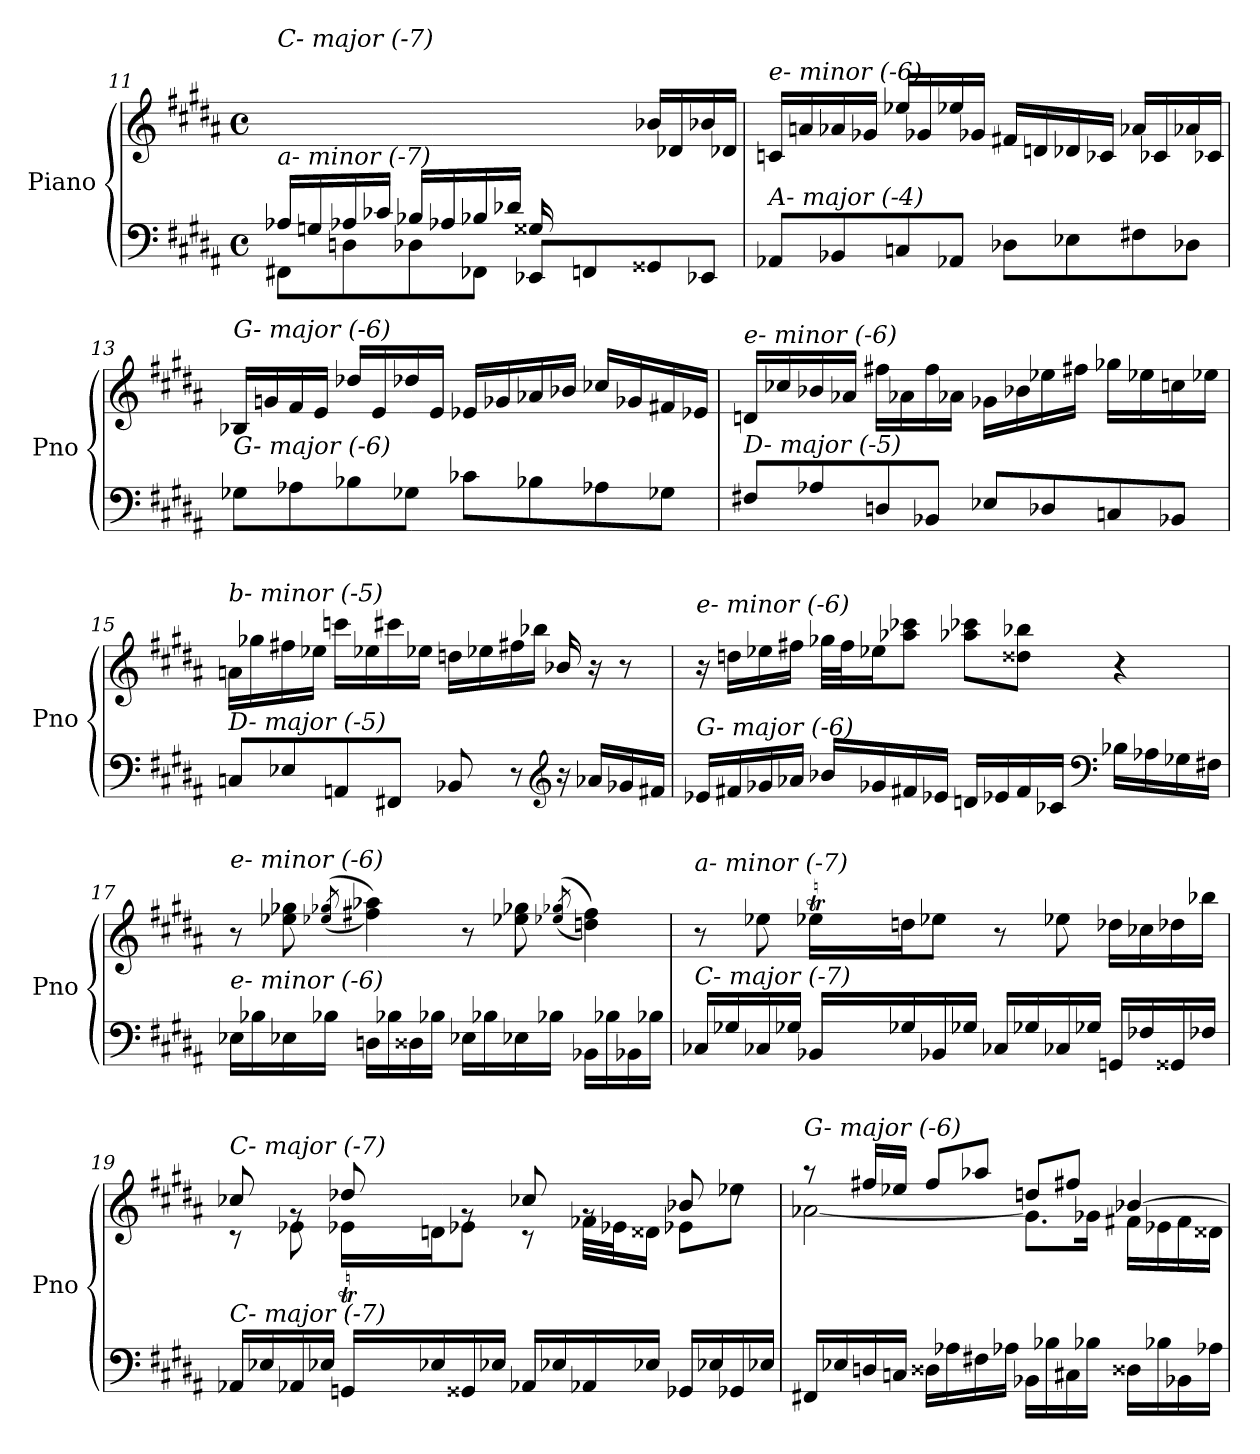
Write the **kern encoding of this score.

**kern	**kern
*part1	*part1
*staff2	*staff1
*I"Piano	*
*I'Pno	*
*clefF4	*clefG2
*k[f#c#g#d#a#]	*k[f#c#g#d#a#]
*M4/4	*M4/4
*met(c)	*met(c)
=11	=11
*^	*
!	!	!LO:TX:i:t=C- major (-7)
!LO:TX:i:t=a- minor (-7)	!	!
16A-Xi/LL	8FF#Xi\L	2ryy
16Gni/	.	.
16A-Xi/	8Dn\	.
16c-Xi/JJ	.	.
16B-Xi/LL	8D-Xi\	.
16A-Xi/	.	.
16B-Xi/	8FF-Xi\J	.
16d-Xi/JJ	.	.
16G##Xi/LL	8EE-Xi/L	16ryy
4..ryy	.	16f-Xi/
.	8FFni/	16e-Xi/
.	.	16d-Xi/JJ
.	8GG##Xi/	16b-Xi/LL
.	.	16d-Xi/
.	8EE-Xi/J	16b-Xi/
.	.	16d-Xi/JJ
*v	*v	*
=12	=12
!	!LO:TX:i:t=e- minor (-6)
!LO:TX:i:t=A- major (-4)	!
8AA-Xi/L	16cni/LL
.	16an/
8BB-Xi/	16a-Xi/
.	16g-Xi/JJ
8Cni/	16ee-Xi/LL
.	16g-Xi/
8AA-Xi/J	16ee-Xi/
.	16g-Xi/JJ
8D-Xi\L	16f#Xi/LL
.	16dn/
8E-Xi\	16d-Xi/
.	16c-Xi/JJ
8F#Xi\	16a-Xi/LL
.	16c-Xi/
8D-Xi\J	16a-Xi/
.	16c-Xi/JJ
!!LO:LB:g=z
=13	=13
!	!LO:TX:i:t=G- major (-6)
!LO:TX:i:t=G- major (-6)	!
8G-Xi\L	16B-Xi/LL
.	16gn/
8A-Xi\	16f#j/
.	16e/JJ
8B-Xi\	16dd-Xi/LL
.	16e/
8G-Xi\J	16dd-Xi/
.	16e/JJ
8c-Xi\L	16e-Xi/LL
.	16g-Xi/
8B-Xi\	16a-Xi/
.	16b-Xi/JJ
8A-Xi\	16cc-Xi/LL
.	16g-Xi/
8G-Xi\J	16f#Xi/
.	16e-Xi/JJ
=14	=14
!	!LO:TX:i:t=e- minor (-6)
!LO:TX:i:t=D- major (-5)	!
8F#Xi/L	16dni/LL
.	16cc-Xi/
8A-Xi/	16b-Xi/
.	16a-Xi/JJ
8Dni/	16ff#Xi\LL
.	16a-Xi\
8BB-Xi/J	16ff#i\
.	16a-Xi\JJ
8E-Xi/L	16g-Xi\LL
.	16b-Xi\
8D-Xi/	16ee-Xi\
.	16ff#Xi\JJ
8Cni/	16gg-Xi\LL
.	16ee-Xi\
8BB-Xi/J	16ccni\
.	16ee-Xi\JJ
=15	=15
!	!LO:TX:i:t=b- minor (-5)
!LO:TX:i:t=D- major (-5)	!
8Cni/L	16ani\LL
.	16gg-Xi\
8E-Xi/	16ff#Xi\
.	16ee-Xi\JJ
8AAni/	16cccni\LL
.	16ee-Xi\
8FF#Xi/J	16ccc#i\
.	16ee-Xi\JJ
8BB-Xi/	16ddni\LL
.	16ee-Xi\
8r	16ff#Xi\
.	16bb-Xi\JJ
*clefG2	*
16r	16b-Xi/
16a-Xi/LL	16r
16g-Xi/	8r
16f#Xi/JJ	.
!!LO:PB:g=z
=16	=16
!	!LO:TX:i:t=e- minor (-6)
!LO:TX:i:t=G- major (-6)	!
16e-Xi/LL	16r
16f#Xi/	16ddni\LL
16g-Xi/	16ee-Xi\
16a-Xi/JJ	16ff#Xi\JJ
16b-Xi/LL	32gg-Xi\LLL
.	32ff#i\J
16g-Xi/	16ee-Xi\J
16f#Xi/	8aa-Xi\ 8ccc-Xi\J
16e-Xi/JJ	.
16dni/LL	8aa-Xi\ 8ccc-Xi\L
16e-Xi/	.
16f#i/	8dd##Xi\ 8bb-Xi\J
16c-Xi/JJ	.
*clefF4	*
16B-Xi\LL	4r
16A-Xi\	.
16G-Xi\	.
16F#Xi\JJ	.
=17	=17
!	!LO:TX:i:t=e- minor (-6)
!LO:TX:i:t=e- minor (-6)	!
16E-Xi\LL	8r
16B-Xi\	.
16E-Xi\	8ee-Xi\ 8gg-Xi\
16B-Xi\JJ	.
.	(>(8qee-Xi/ 8qgg-Xi/
16Dni\LL	4ff#Xi\ 4aa-Xi\))
16B-Xi\	.
16D##i\	.
16B-Xi\JJ	.
16E-Xi\LL	8r
16B-Xi\	.
16E-Xi\	8ee-Xi\ 8gg-Xi\
16B-Xi\JJ	.
.	((>8qee-Xi/ 8qgg-Xi/
16BB-Xi\LL	4ddni\ 4ff#i\))
16B-Xi\	.
16BB-Xi\	.
16B-Xi\JJ	.
=18	=18
*^	*^
!	!	!LO:TX:i:t=a- minor (-7)	!
!LO:TX:i:t=C- major (-7)	!	!	!
4ryy	16C-Xi/LL	8r	4ryy
.	16G-Xi/	.	.
.	16C-Xi/	8ee-Xi\	.
.	16G-Xi/JJ	.	.
16.ryy	16BB-Xi/LL	16ee-XTi\LL	64ee-X!iyy
.	.	.	64ff-X!iyy
.	.	.	16ee-X!iyy
.	16G-Xi/	16ddni\J	.
2ryy	.	.	2ryy
.	16BB-Xi/	8ee-Xi\J	.
.	16G-Xi/JJ	.	.
.	16C-Xi/LL	8r	.
.	16G-Xi/	.	.
.	16C-Xi/	8ee-Xi\	.
.	16G-Xi/JJ	.	.
.	16GGni/LL	16dd-Xi\LL	.
.	16F-Xi/	16cc-Xi\	.
8ryy	.	.	8ryy
.	16GG##i/	16dd-Xi\	.
.	16F-Xi/JJ	16bb-Xi\JJ	.
32ryy	.	.	32ryy
!!LO:LB:g=z
=19	=19	=19	=19
*	*	*	*^
!	!	!LO:TX:i:t=C- major (-7)	!	!
!LO:TX:i:t=C- major (-7)	!	!	!	!
4ryy	16AA-Xi/LL	8cc-Xi/	8r	4ryy
.	16E-Xi/	.	.	.
.	16AA-Xi/	8rg	8e-Xi\	.
.	16E-Xi/JJ	.	.	.
16ryy	16GGni/LL	8dd-Xi/	16e-XTi\LL	64e-X!iyy
.	.	.	.	64f-X!iyy
.	.	.	.	32e-X!iyy
2ryy	16E-Xi/	.	16dni\J	2ryy
.	16GG##i/	8rg	8e-Xi\J	.
.	16E-Xi/JJ	.	.	.
.	16AA-Xi/LL	8cc-Xi/	8r	.
.	16E-Xi/	.	.	.
.	16AA-Xi/	8rg	32f-Xi\LLL	.
.	.	.	32e-Xi\J	.
.	16E-Xi/JJ	.	16d##Xi\JJ	.
.	16GG-Xi/LL	8b-Xi/	8e-Xi\L	.
8.ryy	16E-Xi/	.	.	8.ryy
.	16GG-Xi/	8rdd	8ee-Xi\J	.
.	16E-Xi/JJ	.	.	.
*	*	*	*v	*v
=20	=20	=20	=20
!	!	!LO:TX:i:t=G- major (-6)	!
!LO:TX:i:t=D- major (-5)	!	!	!
*v	*v	*	*
16FF#Xi/LL	8r	[2a-Xi\
16E-Xi/	.	.
16Dni/	16ff#Xi/LL	.
16Cni/JJ	16ee-Xi/JJ	.
16D##i\LL	8ff#i/L	.
16A-Xi\	.	.
16F#Xi\	8aa-Xi/J	.
16A-Xi\JJ	.	.
16BB-Xi\LL	8ddni/L	8.g#\L]
16B-Xi\	.	.
16C#Xi\	8ff#Xi/J	.
16B-Xi\JJ	.	16g-Xi\Jk
16D##Xi\LL	[4b-Xi/	16f#Xi\LL
16B-Xi\	.	16e-Xi\
16BB-Xi\	.	16f#i\
16A-Xi\JJ	.	16d##Xi\JJ
*	*v	*v
=	=
*-	*-
